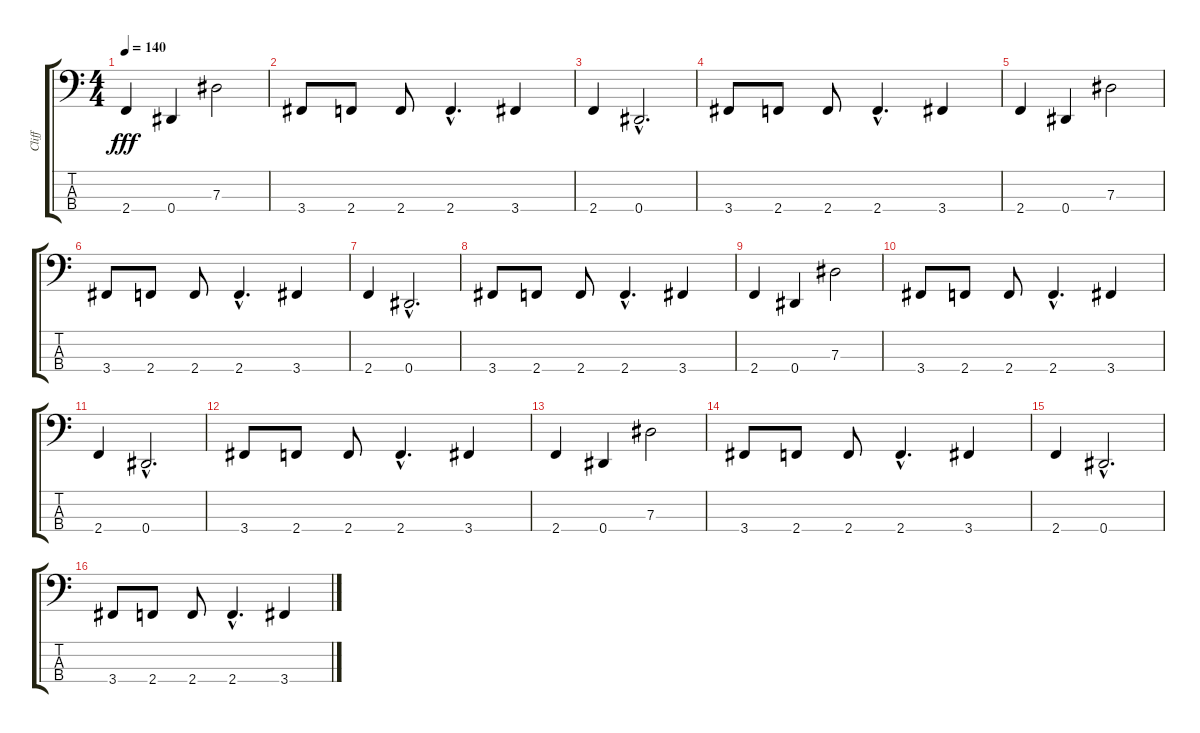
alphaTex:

\track ("Cliff" "Cliff") {instrument electricbasspick}
\staff {score tabs}
\tuning (Gb2 Db2 Ab1 Eb1) {hide}
\ts (4 4)
\tempo 140
\clef f4
\ks c
2.4.4{dy fff} 0.4.4 7.3.2 |
3.4.8 2.4.8 2.4.8 2.4{hac}.4{d} 3.4.4 |
2.4.4 0.4{hac}.2{d} |
3.4.8 2.4.8 2.4.8 2.4{hac}.4{d} 3.4.4 |
2.4.4 0.4.4 7.3.2 |
3.4.8 2.4.8 2.4.8 2.4{hac}.4{d} 3.4.4 |
2.4.4 0.4{hac}.2{d} |
3.4.8 2.4.8 2.4.8 2.4{hac}.4{d} 3.4.4 |
2.4.4 0.4.4 7.3.2 |
3.4.8 2.4.8 2.4.8 2.4{hac}.4{d} 3.4.4 |
2.4.4 0.4{hac}.2{d} |
3.4.8 2.4.8 2.4.8 2.4{hac}.4{d} 3.4.4 |
2.4.4 0.4.4 7.3.2 |
3.4.8 2.4.8 2.4.8 2.4{hac}.4{d} 3.4.4 |
2.4.4 0.4{hac}.2{d} |
3.4.8 2.4.8 2.4.8 2.4{hac}.4{d} 3.4.4
